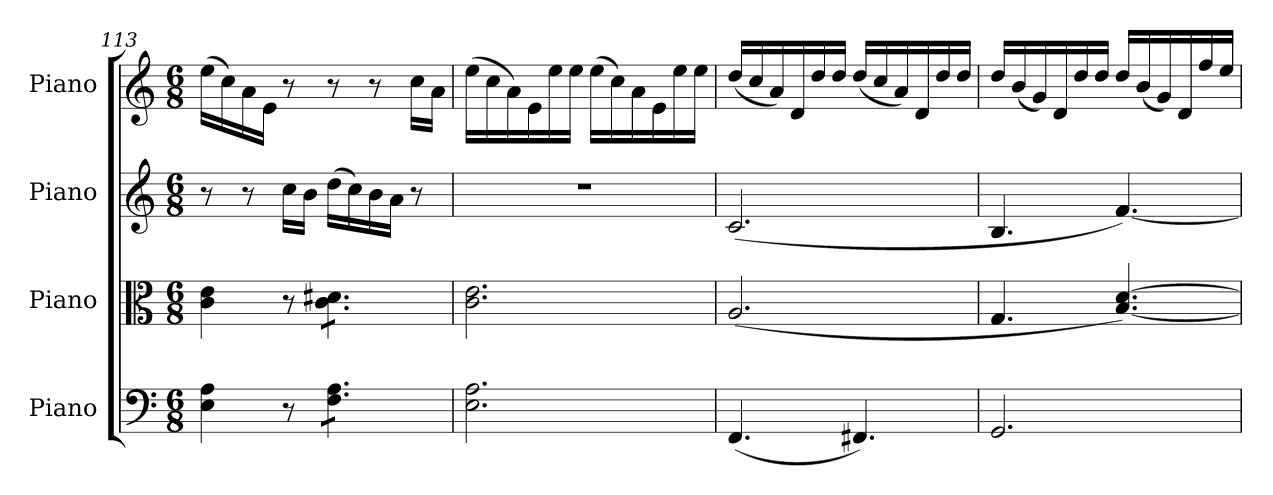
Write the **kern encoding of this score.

**kern	**kern	**kern	**kern
*part4	*part3	*part2	*part1
*staff4	*staff3	*staff2	*staff1
*I"Piano	*I"Piano	*I"Piano	*I"Piano
*I'Pno	*I'Pno	*I'Pno	*I'Pno
!!LO:LB:g=z
*clefF4	*clefC3	*clefG2	*clefG2
*k[]	*k[]	*k[]	*k[]
*M6/8	*M6/8	*M6/8	*M6/8
=113	=113	=113	=113
4E\ 4A\	4c\ 4e\	8r	(16ee\LL
.	.	.	16cc\)
.	.	8r	16a\
.	.	.	16e\JJ
8r	8r	16cc\LL	8r
.	.	16b\JJ	.
*tremolo	*	*	*
*	*tremolo	*	*
8F\ 8A\L	8c\ 8d#X\L	(16dd\LL	8r
.	.	16cc\)	.
8F\ 8A\	8c\ 8d#X\	16b\	8r
.	.	16a\JJ	.
8F\ 8A\J	8c\ 8d#X\J	8r	16cc\LL
*	*Xtremolo	*	*
*Xtremolo	*	*	*
.	.	.	16a\JJ
=114	=114	=114	=114
2.E\ 2.A\	2.c\ 2.e\	2.r	(16ee\LL
.	.	.	16cc\
.	.	.	16a\)
.	.	.	16e\
.	.	.	16ee\
.	.	.	16ee\JJ
.	.	.	(16ee\LL
.	.	.	16cc\)
.	.	.	16a\
.	.	.	16e\
.	.	.	16ee\
.	.	.	16ee\JJ
=115	=115	=115	=115
(4.FF/	(2.A/	(2.c/	(16dd/LL
.	.	.	16cc/
.	.	.	16a/)
.	.	.	16d/
.	.	.	16dd/
.	.	.	16dd/JJ
4.FF#X/)	.	.	(16dd/LL
.	.	.	16cc/
.	.	.	16a/)
.	.	.	16d/
.	.	.	16dd/
.	.	.	16dd/JJ
=116	=116	=116	=116
2.GG/	4.G/	4.B/	16dd/LL
.	.	.	(16b/
.	.	.	16g/)
.	.	.	16d/
.	.	.	16dd/
.	.	.	16dd/JJ
.	[4.B/ [4.d/)	[4.f/)	16dd/LL
.	.	.	(16b/
.	.	.	16g/)
.	.	.	16d/
.	.	.	16ff/
.	.	.	16ee/JJ
=	=	=	=
*-	*-	*-	*-
